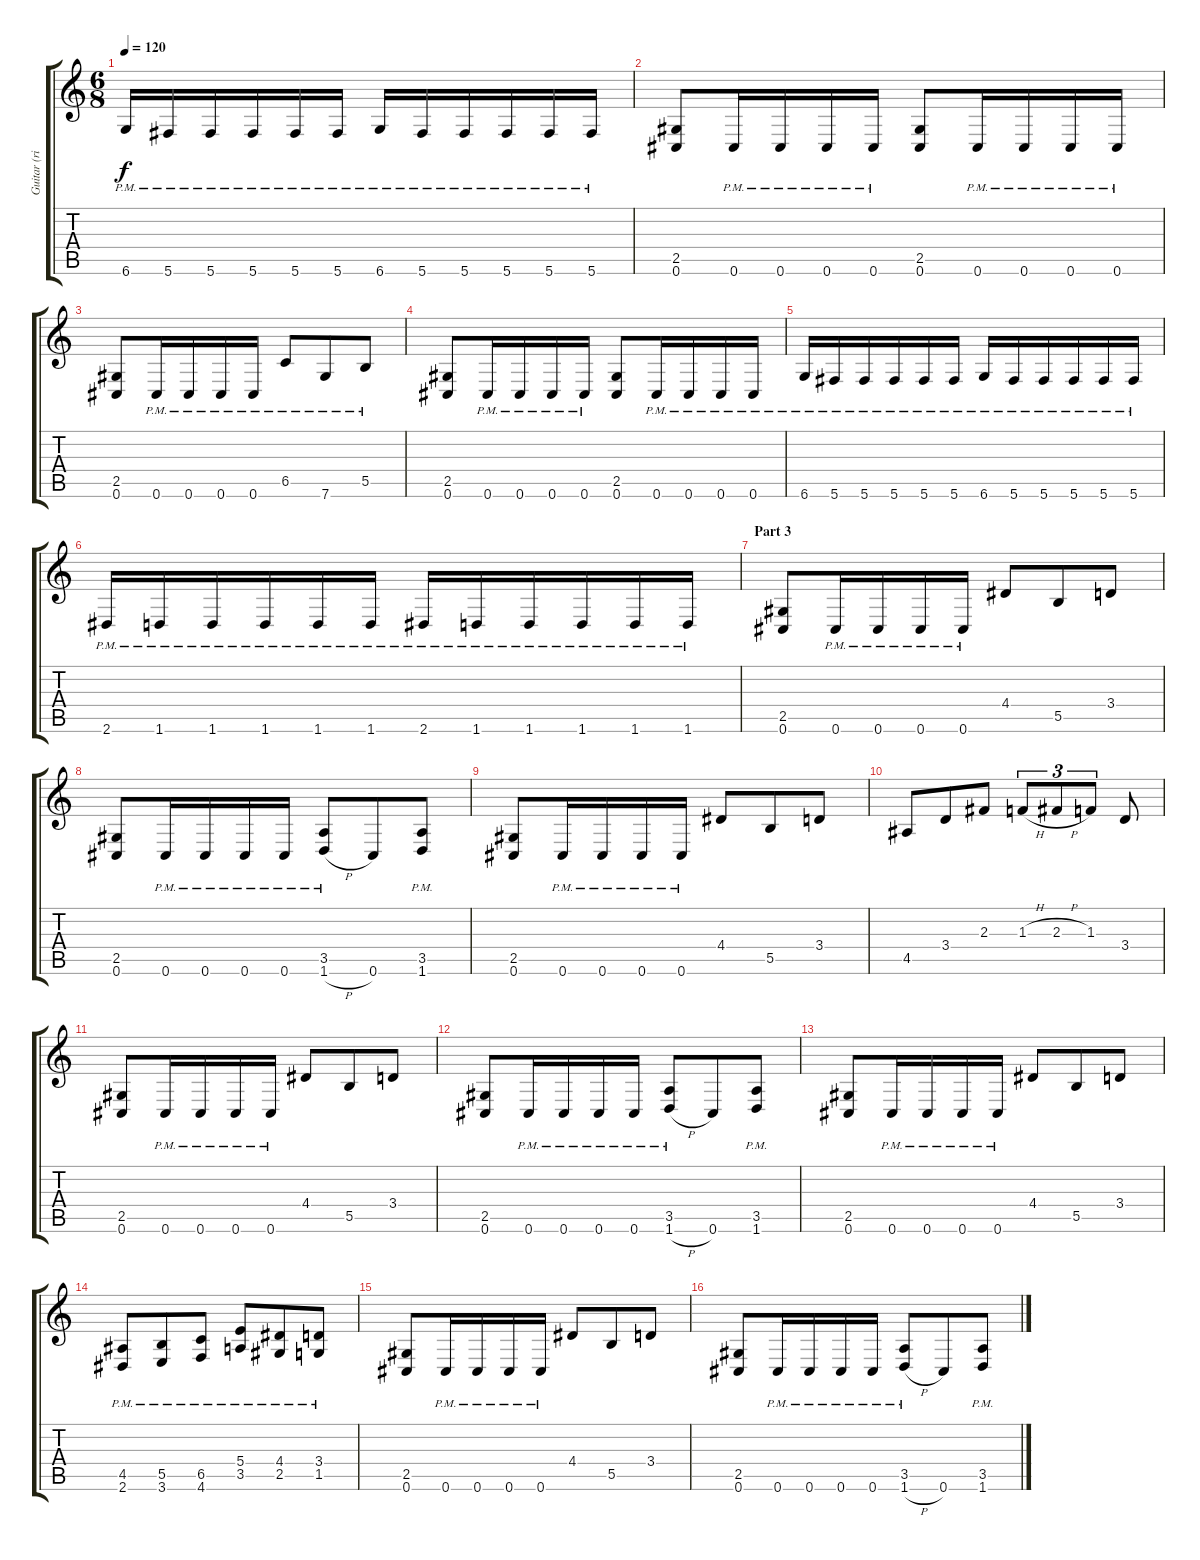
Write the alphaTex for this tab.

\track ("Guitar (right)" "Guitar (ri") {instrument distortionguitar}
\staff {score tabs}
\tuning (Db4 Ab3 E3 B2 Gb2 Db2) {hide}
\ts (6 8)
\tempo 120
\clef g2
\ks c
6.6{pm}.16{dy f} 5.6{pm}.16 5.6{pm}.16 5.6{pm}.16 5.6{pm}.16 5.6{pm}.16 6.6{pm}.16 5.6{pm}.16 5.6{pm}.16 5.6{pm}.16 5.6{pm}.16 5.6{pm}.16 |
(2.5 0.6).8 0.6{pm}.16 0.6{pm}.16 0.6{pm}.16 0.6{pm}.16 (2.5 0.6).8 0.6{pm}.16 0.6{pm}.16 0.6{pm}.16 0.6{pm}.16 |
(2.5 0.6).8 0.6{pm}.16 0.6{pm}.16 0.6{pm}.16 0.6{pm}.16 6.5{pm}.8 7.6{pm}.8 5.5{pm}.8 |
(2.5 0.6).8 0.6{pm}.16 0.6{pm}.16 0.6{pm}.16 0.6{pm}.16 (2.5 0.6).8 0.6{pm}.16 0.6{pm}.16 0.6{pm}.16 0.6{pm}.16 |
6.6{pm}.16 5.6{pm}.16 5.6{pm}.16 5.6{pm}.16 5.6{pm}.16 5.6{pm}.16 6.6{pm}.16 5.6{pm}.16 5.6{pm}.16 5.6{pm}.16 5.6{pm}.16 5.6{pm}.16 |
2.6{pm}.16 1.6{pm}.16 1.6{pm}.16 1.6{pm}.16 1.6{pm}.16 1.6{pm}.16 2.6{pm}.16 1.6{pm}.16 1.6{pm}.16 1.6{pm}.16 1.6{pm}.16 1.6{pm}.16 |
\section ("" "Part 3")
(2.5 0.6).8 0.6{pm}.16 0.6{pm}.16 0.6{pm}.16 0.6{pm}.16 4.4.8 5.5.8 3.4.8 |
(2.5 0.6).8 0.6{pm}.16 0.6{pm}.16 0.6{pm}.16 0.6{pm}.16 (3.5{pm} 1.6{h pm}).8 0.6.8 (3.5{pm} 1.6{pm}).8 |
(2.5 0.6).8 0.6{pm}.16 0.6{pm}.16 0.6{pm}.16 0.6{pm}.16 4.4.8 5.5.8 3.4.8 |
4.5.8 3.4.8 2.3.8 1.3{h}.8{tu (3 2)} 2.3{h}.8{tu (3 2)} 1.3.8{tu (3 2)} 3.4.8 |
(2.5 0.6).8 0.6{pm}.16 0.6{pm}.16 0.6{pm}.16 0.6{pm}.16 4.4.8 5.5.8 3.4.8 |
(2.5 0.6).8 0.6{pm}.16 0.6{pm}.16 0.6{pm}.16 0.6{pm}.16 (3.5{pm} 1.6{h pm}).8 0.6.8 (3.5{pm} 1.6{pm}).8 |
(2.5 0.6).8 0.6{pm}.16 0.6{pm}.16 0.6{pm}.16 0.6{pm}.16 4.4.8 5.5.8 3.4.8 |
(4.5{pm} 2.6{pm}).8 (5.5{pm} 3.6{pm}).8 (6.5{pm} 4.6{pm}).8 (5.4{pm} 3.5{pm}).8 (4.4{pm} 2.5{pm}).8 (3.4{pm} 1.5{pm}).8 |
(2.5 0.6).8 0.6{pm}.16 0.6{pm}.16 0.6{pm}.16 0.6{pm}.16 4.4.8 5.5.8 3.4.8 |
(2.5 0.6).8 0.6{pm}.16 0.6{pm}.16 0.6{pm}.16 0.6{pm}.16 (3.5{pm} 1.6{h pm}).8 0.6.8 (3.5{pm} 1.6{pm}).8
